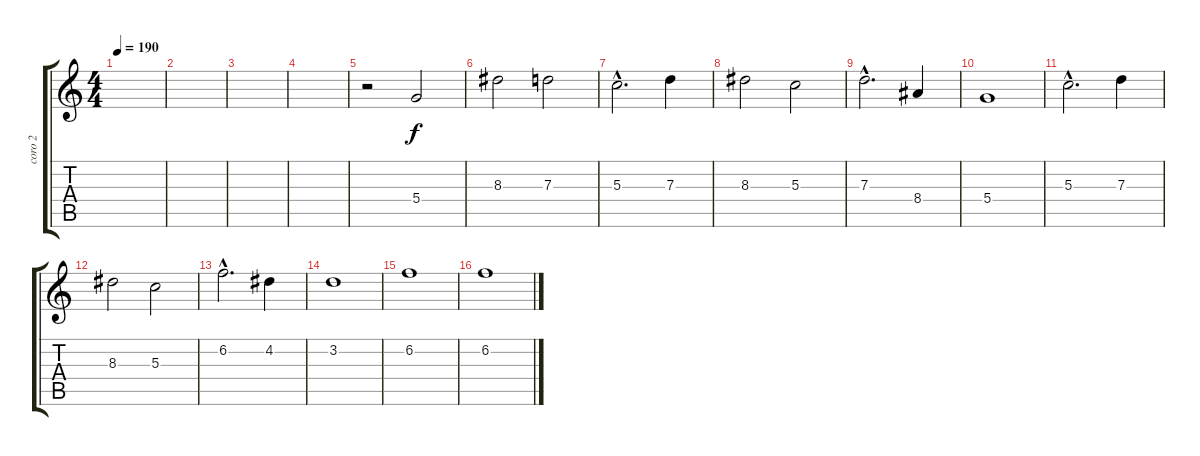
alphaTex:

\track ("coro 2" "coro 2") {instrument choiraahs}
\staff {score tabs}
\tuning (E5 B4 G4 D4 A3 E3) {hide}
\ts (4 4)
\tempo 190
\clef g2
\ks c
|
|
|
|
r.2 5.4.2 |
8.3.2 7.3.2 |
5.3{hac}.2{d} 7.3.4 |
8.3.2 5.3.2 |
7.3{hac}.2{d} 8.4.4 |
5.4.1 |
5.3{hac}.2{d} 7.3.4 |
8.3.2 5.3.2 |
6.2{hac}.2{d} 4.2.4 |
3.2.1 |
6.2.1 |
6.2.1
